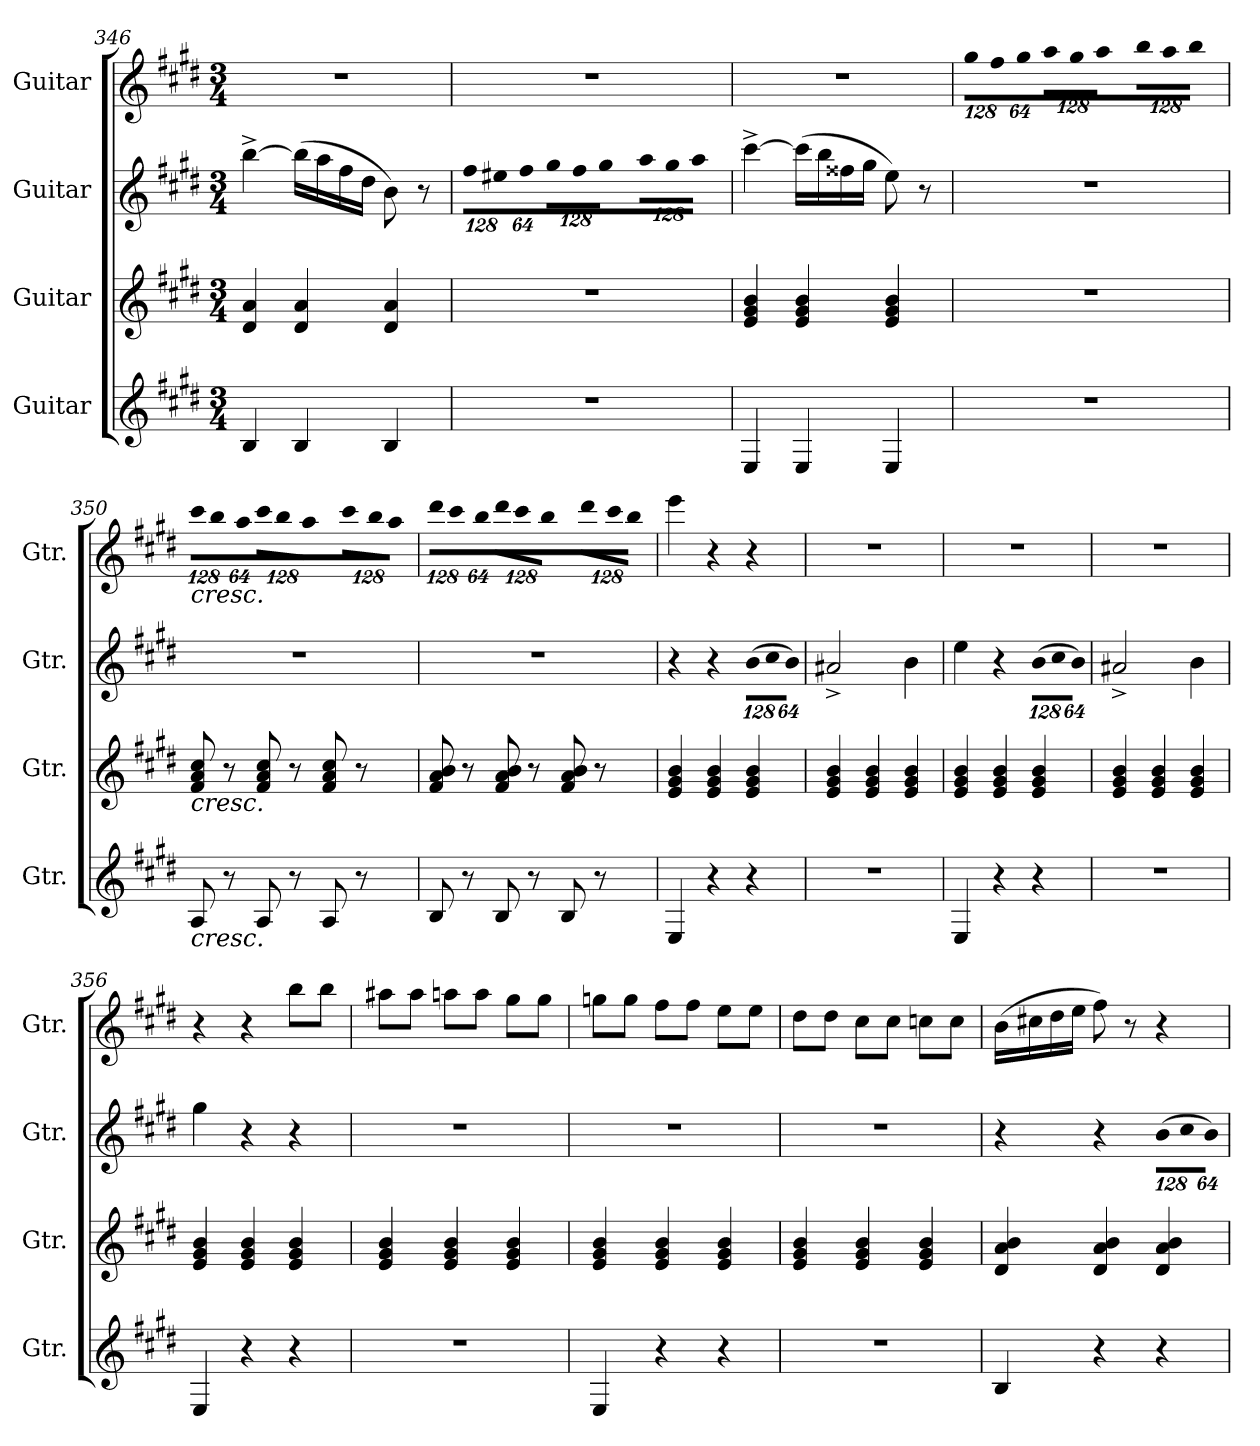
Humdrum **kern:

**kern	**kern	**kern	**kern
*part4	*part3	*part2	*part1
*staff4	*staff3	*staff2	*staff1
*I"Guitar	*I"Guitar	*I"Guitar	*I"Guitar
*I'Gtr.	*I'Gtr.	*I'Gtr.	*I'Gtr.
*clefG2	*clefG2	*clefG2	*clefG2
*ITrd7c12	*ITrd7c12	*ITrd7c12	*ITrd7c12
*k[f#c#g#d#]	*k[f#c#g#d#]	*k[f#c#g#d#]	*k[f#c#g#d#]
*E:	*E:	*E:	*E:
*M3/4	*M3/4	*M3/4	*M3/4
=346	=346	=346	=346
!	!	!	!LO:N:vis=1
4BBi/	4D#i/ 4Ai	[>4b^i\	2.r
4BBi/	4D#i/ 4Ai	(16bi\LL]	.
.	.	16ai\	.
.	.	16f#i\	.
.	.	16d#i\JJ	.
4BBi/	4D#i/ 4Ai	8Bi\)	.
.	.	8r	.
=347	=347	=347	=347
!LO:N:vis=1	!LO:N:vis=1	!	!
*	*	*Xbrackettup	*
!	!	!LO:N:vis=8	!LO:N:vis=1
2.r	2.r	1024%85f#i\L	2.r
!	!	!LO:N:vis=8	!
.	.	1024%85e#Xi\	.
!	!	!LO:N:vis=8	!
.	.	512%43f#i\J	.
!	!	!LO:N:vis=8	!
.	.	1024%85g#i\L	.
!	!	!LO:N:vis=8	!
.	.	1024%85f#i\	.
!	!	!LO:N:vis=8	!
.	.	512%43g#i\J	.
!	!	!LO:N:vis=8	!
.	.	1024%85ai\L	.
!	!	!LO:N:vis=8	!
.	.	1024%85g#i\	.
!	!	!LO:N:vis=8	!
.	.	512%43ai\J	.
=348	=348	=348	=348
!	!	!	!LO:N:vis=1
4EEi/	4Ei/ 4G#i 4Bi	[>4cc#^i\	2.r
4EEi/	4Ei/ 4G#i 4Bi	(16cc#i\LL]	.
.	.	16bi\	.
.	.	16f##Xi\	.
.	.	16g#i\JJ	.
4EEi/	4Ei/ 4G#i 4Bi	8ei\)	.
.	.	8r	.
!!LO:LB:g=z
=349	=349	=349	=349
!LO:N:vis=1	!LO:N:vis=1	!LO:N:vis=1	!
*	*	*	*Xbrackettup
!	!	!	!LO:N:vis=8
2.r	2.r	2.r	1024%85g#i\L
!	!	!	!LO:N:vis=8
.	.	.	1024%85f#i\
!	!	!	!LO:N:vis=8
.	.	.	512%43g#i\J
!	!	!	!LO:N:vis=8
.	.	.	1024%85ai\L
!	!	!	!LO:N:vis=8
.	.	.	1024%85g#i\
!	!	!	!LO:N:vis=8
.	.	.	512%43ai\J
!	!	!	!LO:N:vis=8
.	.	.	1024%85bi\L
!	!	!	!LO:N:vis=8
.	.	.	1024%85ai\
!	!	!	!LO:N:vis=8
.	.	.	512%43bi\J
=350	=350	=350	=350
!	!	!	!LO:TX:b:i:t=cresc.
!	!LO:TX:b:i:t=cresc.	!	!
!LO:TX:b:i:t=cresc.	!	!	!
!	!	!LO:N:vis=1	!LO:N:vis=8
8AAi/	8F#i/ 8Ai 8c#i	2.r	1024%85cc#i\L
!	!	!	!LO:N:vis=8
.	.	.	1024%85bi\
8r	8r	.	.
!	!	!	!LO:N:vis=8
.	.	.	512%43ai\J
!	!	!	!LO:N:vis=8
8AAi/	8F#i/ 8Ai 8c#i	.	1024%85cc#i\L
!	!	!	!LO:N:vis=8
.	.	.	1024%85bi\
8r	8r	.	.
!	!	!	!LO:N:vis=8
.	.	.	512%43ai\J
!	!	!	!LO:N:vis=8
8AAi/	8F#i/ 8Ai 8c#i	.	1024%85cc#i\L
!	!	!	!LO:N:vis=8
.	.	.	1024%85bi\
8r	8r	.	.
!	!	!	!LO:N:vis=8
.	.	.	512%43ai\J
=351	=351	=351	=351
!	!	!LO:N:vis=1	!LO:N:vis=8
8BBi/	8F#i/ 8Ai 8Bi	2.r	1024%85dd#i\L
!	!	!	!LO:N:vis=8
.	.	.	1024%85cc#i\
8r	8r	.	.
!	!	!	!LO:N:vis=8
.	.	.	512%43bi\J
!	!	!	!LO:N:vis=8
8BBi/	8F#i/ 8Ai 8Bi	.	1024%85dd#i\L
!	!	!	!LO:N:vis=8
.	.	.	1024%85cc#i\
8r	8r	.	.
!	!	!	!LO:N:vis=8
.	.	.	512%43bi\J
!	!	!	!LO:N:vis=8
8BBi/	8F#i/ 8Ai 8Bi	.	1024%85dd#i\L
!	!	!	!LO:N:vis=8
.	.	.	1024%85cc#i\
8r	8r	.	.
!	!	!	!LO:N:vis=8
.	.	.	512%43bi\J
=352	=352	=352	=352
4EEi/	4Ei/ 4G#i 4Bi	4r	4eei\
4r	4Ei/ 4G#i 4Bi	4r	4r
!	!	!LO:N:vis=8	!
4r	4Ei/ 4G#i 4Bi	(1024%85Bi\L	4r
!	!	!LO:N:vis=8	!
.	.	1024%85c#i\	.
!	!	!LO:N:vis=8	!
.	.	512%43Bi\J)	.
=353	=353	=353	=353
!LO:N:vis=1	!	!	!LO:N:vis=1
2.r	4Ei/ 4G#i 4Bi	2A#X^i/	2.r
.	4Ei/ 4G#i 4Bi	.	.
.	4Ei/ 4G#i 4Bi	4Bi\	.
!!LO:LB:g=z
=354	=354	=354	=354
!	!	!	!LO:N:vis=1
4EEi/	4Ei/ 4G#i 4Bi	4ei\	2.r
4r	4Ei/ 4G#i 4Bi	4r	.
!	!	!LO:N:vis=8	!
4r	4Ei/ 4G#i 4Bi	(1024%85Bi\L	.
!	!	!LO:N:vis=8	!
.	.	1024%85c#i\	.
!	!	!LO:N:vis=8	!
.	.	512%43Bi\J)	.
=355	=355	=355	=355
!LO:N:vis=1	!	!	!LO:N:vis=1
2.r	4Ei/ 4G#i 4Bi	2A#X^i/	2.r
.	4Ei/ 4G#i 4Bi	.	.
.	4Ei/ 4G#i 4Bi	4Bi\	.
=356	=356	=356	=356
4EEi/	4Ei/ 4G#i 4Bi	4g#i\	4r
4r	4Ei/ 4G#i 4Bi	4r	4r
4r	4Ei/ 4G#i 4Bi	4r	8bi\L
.	.	.	8bi\J
=357	=357	=357	=357
!LO:N:vis=1	!	!LO:N:vis=1	!
2.r	4Ei/ 4G#i 4Bi	2.r	8a#Xi\L
.	.	.	8a#i\J
.	4Ei/ 4G#i 4Bi	.	8ani\L
.	.	.	8ai\J
.	4Ei/ 4G#i 4Bi	.	8g#i\L
.	.	.	8g#i\J
=358	=358	=358	=358
!	!	!LO:N:vis=1	!
4EEi/	4Ei/ 4G#i 4Bi	2.r	8gni\L
.	.	.	8gi\J
4r	4Ei/ 4G#i 4Bi	.	8f#i\L
.	.	.	8f#i\J
4r	4Ei/ 4G#i 4Bi	.	8ei\L
.	.	.	8ei\J
=359	=359	=359	=359
!LO:N:vis=1	!	!LO:N:vis=1	!
2.r	4Ei/ 4G#i 4Bi	2.r	8d#i\L
.	.	.	8d#i\J
.	4Ei/ 4G#i 4Bi	.	8c#i\L
.	.	.	8c#i\J
.	4Ei/ 4G#i 4Bi	.	8cni\L
.	.	.	8ci\J
!!LO:PB:g=z
=360	=360	=360	=360
4BBi/	4D#i/ 4Ai 4Bi	4r	(16Bi\LL
.	.	.	16c#Xi\
.	.	.	16d#i\
.	.	.	16ei\JJ
4r	4D#i/ 4Ai 4Bi	4r	8f#i\)
.	.	.	8r
!	!	!LO:N:vis=8	!
4r	4D#i/ 4Ai 4Bi	(1024%85Bi\L	4r
!	!	!LO:N:vis=8	!
.	.	1024%85c#i\	.
!	!	!LO:N:vis=8	!
.	.	512%43Bi\J)	.
=	=	=	=
*-	*-	*-	*-
